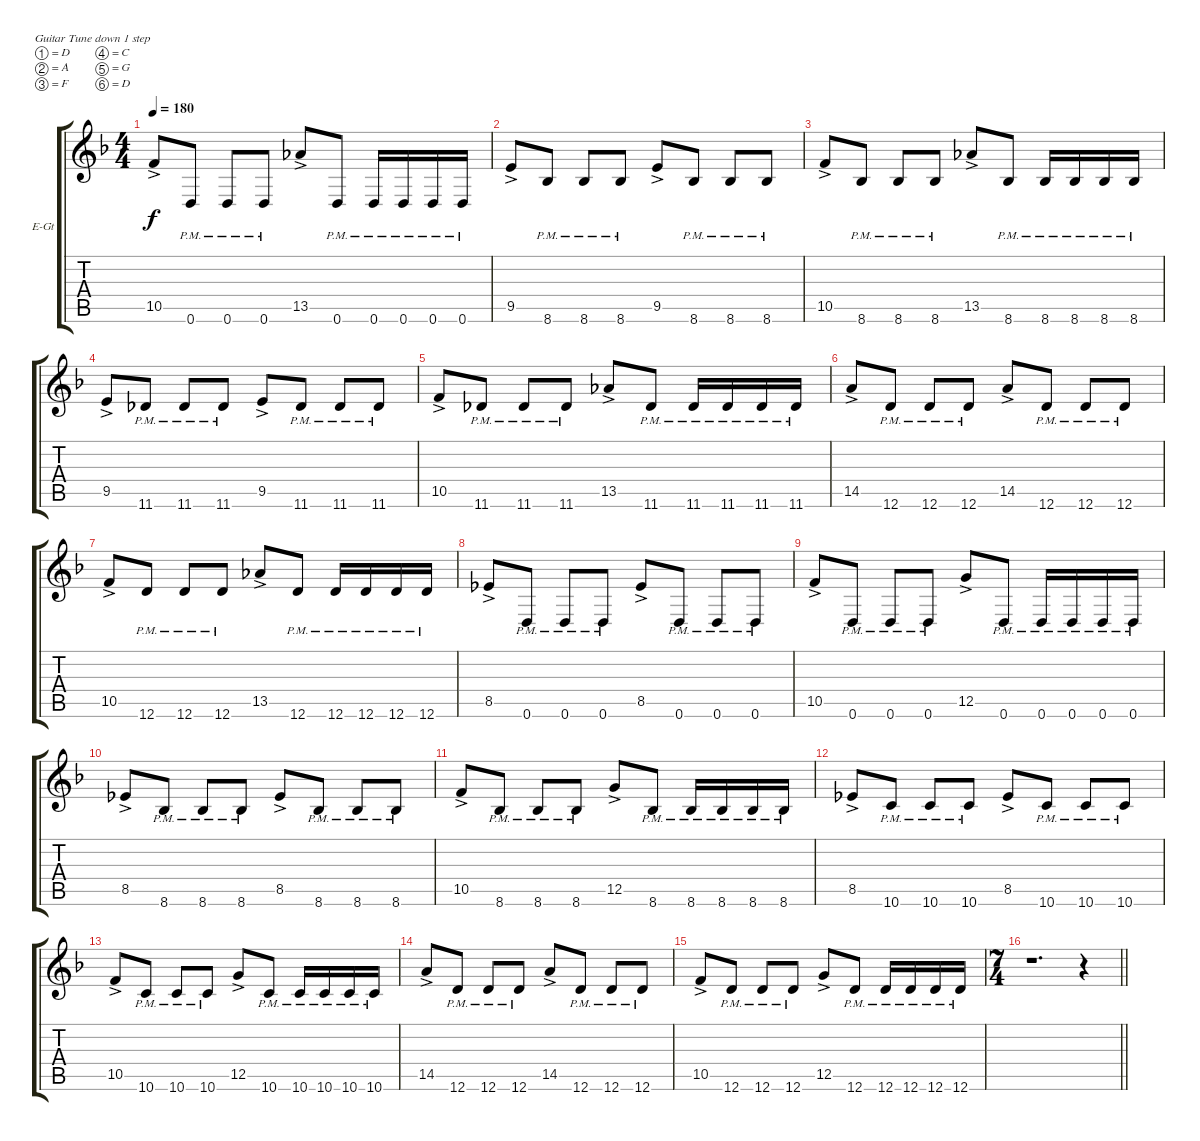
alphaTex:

\bracketExtendMode groupsimilarinstruments
\firstSystemTrackNameOrientation horizontal
\otherSystemsTrackNameOrientation horizontal
\track ("Guitar 1" "E-Gt") {instrument overdrivenguitar}
\staff {score tabs}
\tuning (D4 A3 F3 C3 G2 D2)
\ts (4 4)
\tempo 180
\clef g2
\ks dminor
10.5{ac}.8{dy f} 0.6{pm}.8 0.6{pm}.8 0.6{pm}.8 13.5{ac}.8 0.6{pm}.8 0.6{pm}.16 0.6{pm}.16 0.6{pm}.16 0.6{pm}.16 |
9.5{ac}.8 8.6{pm}.8 8.6{pm}.8 8.6{pm}.8 9.5{ac}.8 8.6{pm}.8 8.6{pm}.8 8.6{pm}.8 |
10.5{ac}.8 8.6{pm}.8 8.6{pm}.8 8.6{pm}.8 13.5{ac}.8 8.6{pm}.8 8.6{pm}.16 8.6{pm}.16 8.6{pm}.16 8.6{pm}.16 |
9.5{ac}.8 11.6{pm}.8 11.6{pm}.8 11.6{pm}.8 9.5{ac}.8 11.6{pm}.8 11.6{pm}.8 11.6{pm}.8 |
10.5{ac}.8 11.6{pm}.8 11.6{pm}.8 11.6{pm}.8 13.5{ac}.8 11.6{pm}.8 11.6{pm}.16 11.6{pm}.16 11.6{pm}.16 11.6{pm}.16 |
14.5{ac}.8 12.6{pm}.8 12.6{pm}.8 12.6{pm}.8 14.5{ac}.8 12.6{pm}.8 12.6{pm}.8 12.6{pm}.8 |
10.5{ac}.8 12.6{pm}.8 12.6{pm}.8 12.6{pm}.8 13.5{ac}.8 12.6{pm}.8 12.6{pm}.16 12.6{pm}.16 12.6{pm}.16 12.6{pm}.16 |
8.5{ac}.8 0.6{pm}.8 0.6{pm}.8 0.6{pm}.8 8.5{ac}.8 0.6{pm}.8 0.6{pm}.8 0.6{pm}.8 |
10.5{ac}.8 0.6{pm}.8 0.6{pm}.8 0.6{pm}.8 12.5{ac}.8 0.6{pm}.8 0.6{pm}.16 0.6{pm}.16 0.6{pm}.16 0.6{pm}.16 |
8.5{ac}.8 8.6{pm}.8 8.6{pm}.8 8.6{pm}.8 8.5{ac}.8 8.6{pm}.8 8.6{pm}.8 8.6{pm}.8 |
10.5{ac}.8 8.6{pm}.8 8.6{pm}.8 8.6{pm}.8 12.5{ac}.8 8.6{pm}.8 8.6{pm}.16 8.6{pm}.16 8.6{pm}.16 8.6{pm}.16 |
8.5{ac}.8 10.6{pm}.8 10.6{pm}.8 10.6{pm}.8 8.5{ac}.8 10.6{pm}.8 10.6{pm}.8 10.6{pm}.8 |
10.5{ac}.8 10.6{pm}.8 10.6{pm}.8 10.6{pm}.8 12.5{ac}.8 10.6{pm}.8 10.6{pm}.16 10.6{pm}.16 10.6{pm}.16 10.6{pm}.16 |
14.5{ac}.8 12.6{pm}.8 12.6{pm}.8 12.6{pm}.8 14.5{ac}.8 12.6{pm}.8 12.6{pm}.8 12.6{pm}.8 |
10.5{ac}.8 12.6{pm}.8 12.6{pm}.8 12.6{pm}.8 12.5{ac}.8 12.6{pm}.8 12.6{pm}.16 12.6{pm}.16 12.6{pm}.16 12.6{pm}.16 |
\ts (7 4)
\beaming (8 6 4 4)
\barLineRight lightlight
r.1{d} r.4
